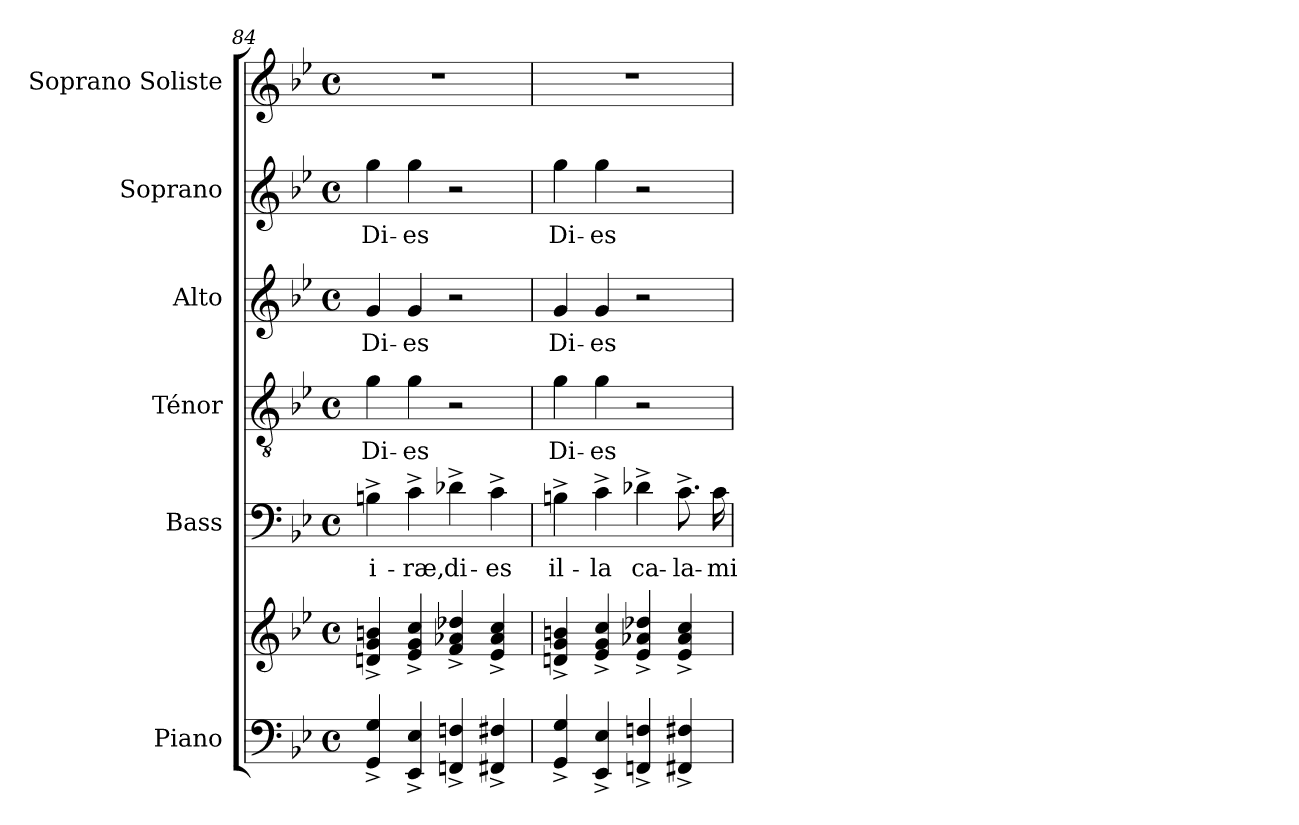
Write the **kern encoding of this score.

**kern	**kern	**kern	**text	**kern	**text	**kern	**text	**kern	**text	**kern
*part6	*part6	*part5	*part5	*part4	*part4	*part3	*part3	*part2	*part2	*part1
*staff7	*staff6	*staff5	*staff5	*staff4	*staff4	*staff3	*staff3	*staff2	*staff2	*staff1
*I"Piano	*	*I"Bass	*	*I"Ténor	*	*I"Alto	*	*I"Soprano	*	*I"Soprano Soliste
*I'Pno.	*	*I'B.	*	*I'T.	*	*I'A.	*	*I'S.	*	*
*clefF4	*clefG2	*clefF4	*	*clefGv2	*	*clefG2	*	*clefG2	*	*clefG2
*k[b-e-]	*k[b-e-]	*k[b-e-]	*	*k[b-e-]	*	*k[b-e-]	*	*k[b-e-]	*	*k[b-e-]
*M4/4	*M4/4	*M4/4	*	*M4/4	*	*M4/4	*	*M4/4	*	*M4/4
*met(c)	*met(c)	*met(c)	*	*met(c)	*	*met(c)	*	*met(c)	*	*met(c)
=84	=84	=84	=84	=84	=84	=84	=84	=84	=84	=84
4GG/^ 4G/^	4dn/^ 4g/^ 4bn/^	4Bn^\	i-	4g\	Di-	4g/	Di-	4gg\	Di-	1r
4EE-/^ 4E-/^	4e-/^ 4g/^ 4cc/^	4c^\	-ræ,	4g\	-es	4g/	-es	4gg\	-es	.
4FFn/^ 4Fn/^	4f/^ 4a-X/^ 4dd-X/^	4d-X^\	di-	2r	.	2r	.	2r	.	.
4FF#X/^ 4F#X/^	4e-/^ 4a-/^ 4cc/^	4c^\	-es	.	.	.	.	.	.	.
=85	=85	=85	=85	=85	=85	=85	=85	=85	=85	=85
4GG/^ 4G/^	4dn/^ 4g/^ 4bn/^	4Bn^\	il-	4g\	Di-	4g/	Di-	4gg\	Di-	1r
4EE-/^ 4E-/^	4e-/^ 4g/^ 4cc/^	4c^\	-la	4g\	-es	4g/	-es	4gg\	-es	.
4FFn/^ 4Fn/^	4e-/^ 4a-X/^ 4dd-X/^	4d-X^\	ca-	2r	.	2r	.	2r	.	.
4FF#X/^ 4F#X/^	4e-/^ 4a-/^ 4cc/^	8.c^\	-la-	.	.	.	.	.	.	.
.	.	16c\	-mi-	.	.	.	.	.	.	.
=	=	=	=	=	=	=	=	=	=	=
*-	*-	*-	*-	*-	*-	*-	*-	*-	*-	*-
